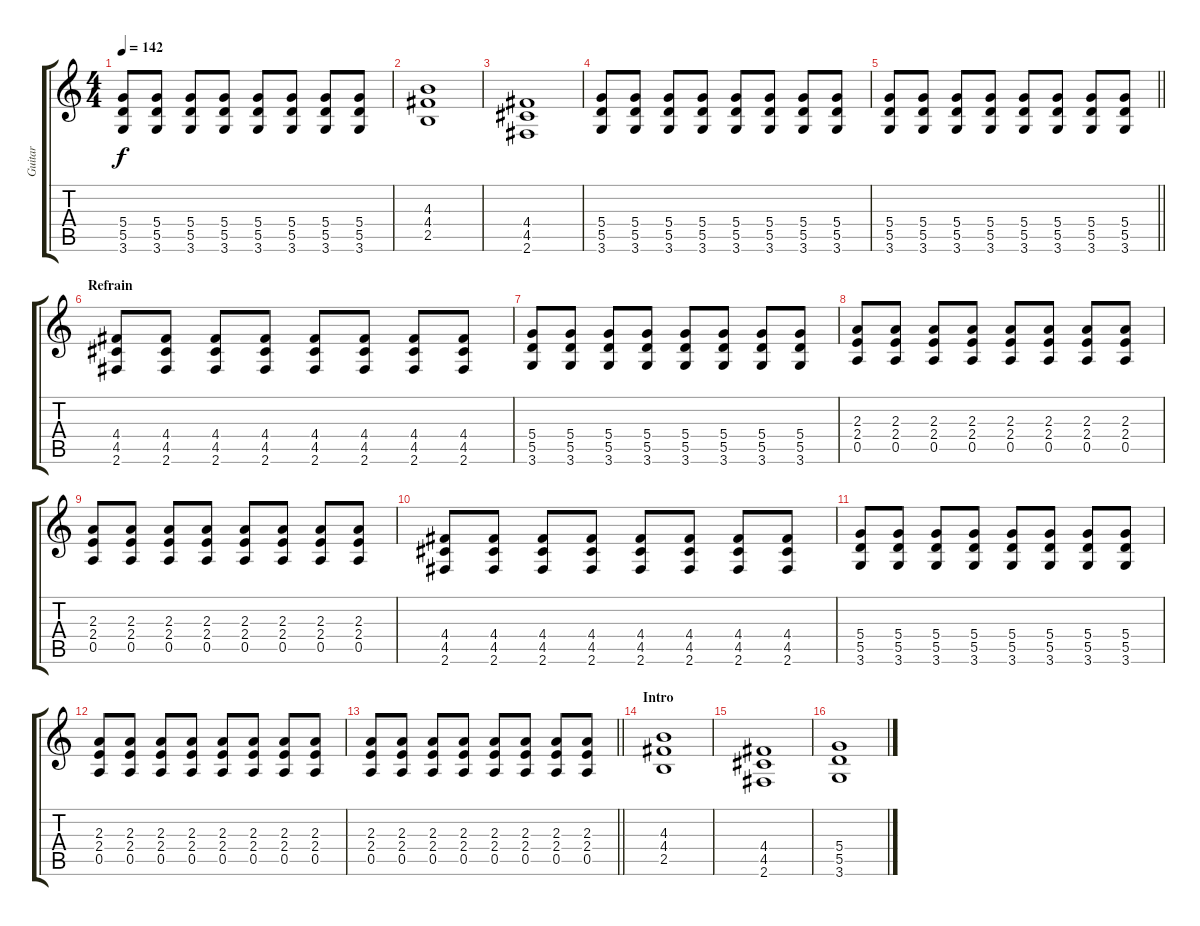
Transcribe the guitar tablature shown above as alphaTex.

\track ("Guitar" "Guitar") {instrument overdrivenguitar}
\staff {score tabs}
\tuning (E4 B3 G3 D3 A2 E2) {hide}
\ts (4 4)
\tempo 142
\clef g2
\ks c
(5.4 5.5 3.6).8{dy f} (5.4 5.5 3.6).8 (5.4 5.5 3.6).8 (5.4 5.5 3.6).8 (5.4 5.5 3.6).8 (5.4 5.5 3.6).8 (5.4 5.5 3.6).8 (5.4 5.5 3.6).8 |
(4.3 4.4 2.5).1 |
(4.4 4.5 2.6).1 |
(5.4 5.5 3.6).8 (5.4 5.5 3.6).8 (5.4 5.5 3.6).8 (5.4 5.5 3.6).8 (5.4 5.5 3.6).8 (5.4 5.5 3.6).8 (5.4 5.5 3.6).8 (5.4 5.5 3.6).8 |
\barLineRight lightlight
(5.4 5.5 3.6).8 (5.4 5.5 3.6).8 (5.4 5.5 3.6).8 (5.4 5.5 3.6).8 (5.4 5.5 3.6).8 (5.4 5.5 3.6).8 (5.4 5.5 3.6).8 (5.4 5.5 3.6).8 |
\section ("" "Refrain")
(4.4 4.5 2.6).8 (4.4 4.5 2.6).8 (4.4 4.5 2.6).8 (4.4 4.5 2.6).8 (4.4 4.5 2.6).8 (4.4 4.5 2.6).8 (4.4 4.5 2.6).8 (4.4 4.5 2.6).8 |
(5.4 5.5 3.6).8 (5.4 5.5 3.6).8 (5.4 5.5 3.6).8 (5.4 5.5 3.6).8 (5.4 5.5 3.6).8 (5.4 5.5 3.6).8 (5.4 5.5 3.6).8 (5.4 5.5 3.6).8 |
(2.3 2.4 0.5).8 (2.3 2.4 0.5).8 (2.3 2.4 0.5).8 (2.3 2.4 0.5).8 (2.3 2.4 0.5).8 (2.3 2.4 0.5).8 (2.3 2.4 0.5).8 (2.3 2.4 0.5).8 |
(2.3 2.4 0.5).8 (2.3 2.4 0.5).8 (2.3 2.4 0.5).8 (2.3 2.4 0.5).8 (2.3 2.4 0.5).8 (2.3 2.4 0.5).8 (2.3 2.4 0.5).8 (2.3 2.4 0.5).8 |
(4.4 4.5 2.6).8 (4.4 4.5 2.6).8 (4.4 4.5 2.6).8 (4.4 4.5 2.6).8 (4.4 4.5 2.6).8 (4.4 4.5 2.6).8 (4.4 4.5 2.6).8 (4.4 4.5 2.6).8 |
(5.4 5.5 3.6).8 (5.4 5.5 3.6).8 (5.4 5.5 3.6).8 (5.4 5.5 3.6).8 (5.4 5.5 3.6).8 (5.4 5.5 3.6).8 (5.4 5.5 3.6).8 (5.4 5.5 3.6).8 |
(2.3 2.4 0.5).8 (2.3 2.4 0.5).8 (2.3 2.4 0.5).8 (2.3 2.4 0.5).8 (2.3 2.4 0.5).8 (2.3 2.4 0.5).8 (2.3 2.4 0.5).8 (2.3 2.4 0.5).8 |
\barLineRight lightlight
(2.3 2.4 0.5).8 (2.3 2.4 0.5).8 (2.3 2.4 0.5).8 (2.3 2.4 0.5).8 (2.3 2.4 0.5).8 (2.3 2.4 0.5).8 (2.3 2.4 0.5).8 (2.3 2.4 0.5).8 |
\section ("" "Intro")
(4.3 4.4 2.5).1{volume 12} |
(4.4 4.5 2.6).1 |
(5.4 5.5 3.6).1
